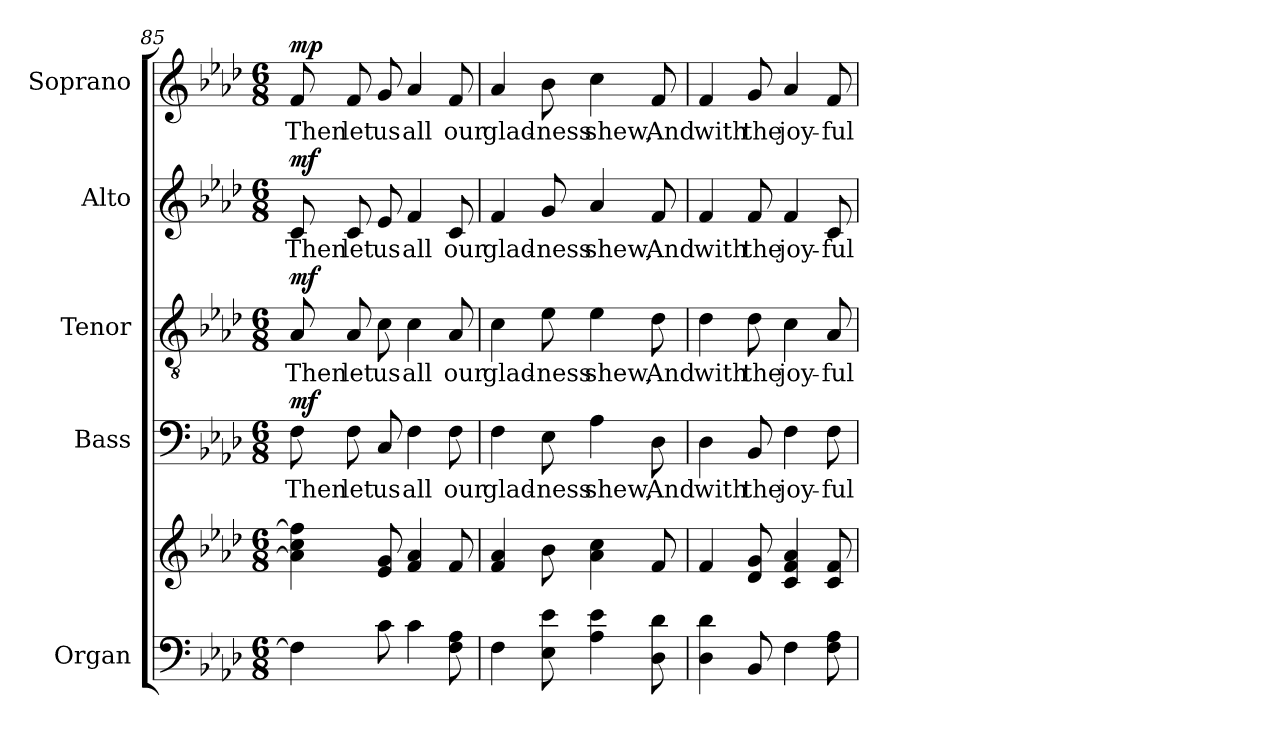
**kern	**kern	**kern	**text	**dynam	**kern	**text	**dynam	**kern	**text	**dynam	**kern	**text	**dynam
*part5	*part5	*part4	*part4	*part4	*part3	*part3	*part3	*part2	*part2	*part2	*part1	*part1	*part1
*staff6	*staff5	*staff4	*staff4	*staff4	*staff3	*staff3	*staff3	*staff2	*staff2	*staff2	*staff1	*staff1	*staff1
*I"Organ	*	*I"Bass	*	*	*I"Tenor	*	*	*I"Alto	*	*	*I"Soprano	*	*
*I'Org.	*	*I'B.	*	*	*I'T.	*	*	*I'A.	*	*	*I'S.	*	*
*clefF4	*clefG2	*clefF4	*	*	*clefGv2	*	*	*clefG2	*	*	*clefG2	*	*
*	*	*	*	*	*ITrd7c12	*	*	*	*	*	*	*	*
*k[b-e-a-d-]	*k[b-e-a-d-]	*k[b-e-a-d-]	*	*	*k[b-e-a-d-]	*	*	*k[b-e-a-d-]	*	*	*k[b-e-a-d-]	*	*
*A-:	*A-:	*A-:	*	*	*A-:	*	*	*A-:	*	*	*A-:	*	*
*M6/8	*M6/8	*M6/8	*	*	*M6/8	*	*	*M6/8	*	*	*M6/8	*	*
=85	=85	=85	=85	=85	=85	=85	=85	=85	=85	=85	=85	=85	=85
!	!	!	!LO:LY:b:color=#000000	!	!	!	!	!	!	!	!	!	!
!	!	!	!	!	!	!LO:LY:b:color=#000000	!	!	!	!	!	!	!
!	!	!	!	!	!	!	!	!	!LO:LY:b:color=#000000	!	!	!	!
!	!	!	!	!	!	!	!	!	!	!	!	!LO:LY:b:color=#000000	!
4Fi\]	4a-i\] 4cci 4ffi]	8Fi\	Then	mf	8AA-i/	Then	mf	8ci/	Then	mf	8fi/	Then	mp
!	!	!	!LO:LY:b:color=#000000	!	!	!	!	!	!	!	!	!	!
!	!	!	!	!	!	!LO:LY:b:color=#000000	!	!	!	!	!	!	!
!	!	!	!	!	!	!	!	!	!LO:LY:b:color=#000000	!	!	!	!
!	!	!	!	!	!	!	!	!	!	!	!	!LO:LY:b:color=#000000	!
.	.	8Fi\	let	.	8AA-i/	let	.	8ci/	let	.	8fi/	let	.
!	!	!	!LO:LY:b:color=#000000	!	!	!	!	!	!	!	!	!	!
!	!	!	!	!	!	!LO:LY:b:color=#000000	!	!	!	!	!	!	!
!	!	!	!	!	!	!	!	!	!LO:LY:b:color=#000000	!	!	!	!
!	!	!	!	!	!	!	!	!	!	!	!	!LO:LY:b:color=#000000	!
8ci\	8e-i/ 8gi	8Ci/	us	.	8Ci\	us	.	8e-i/	us	.	8gi/	us	.
!	!	!	!LO:LY:b:color=#000000	!	!	!	!	!	!	!	!	!	!
!	!	!	!	!	!	!LO:LY:b:color=#000000	!	!	!	!	!	!	!
!	!	!	!	!	!	!	!	!	!LO:LY:b:color=#000000	!	!	!	!
!	!	!	!	!	!	!	!	!	!	!	!	!LO:LY:b:color=#000000	!
4ci\	4fi/ 4a-i	4Fi\	all	.	4Ci\	all	.	4fi/	all	.	4a-i/	all	.
!	!	!	!LO:LY:b:color=#000000	!	!	!	!	!	!	!	!	!	!
!	!	!	!	!	!	!LO:LY:b:color=#000000	!	!	!	!	!	!	!
!	!	!	!	!	!	!	!	!	!LO:LY:b:color=#000000	!	!	!	!
!	!	!	!	!	!	!	!	!	!	!	!	!LO:LY:b:color=#000000	!
8Fi\ 8A-i	8fi/	8Fi\	our	.	8AA-i/	our	.	8ci/	our	.	8fi/	our	.
!!LO:PB:g=z
=86	=86	=86	=86	=86	=86	=86	=86	=86	=86	=86	=86	=86	=86
!	!	!	!LO:LY:b:color=#000000	!	!	!	!	!	!	!	!	!	!
!	!	!	!	!	!	!LO:LY:b:color=#000000	!	!	!	!	!	!	!
!	!	!	!	!	!	!	!	!	!LO:LY:b:color=#000000	!	!	!	!
!	!	!	!	!	!	!	!	!	!	!	!	!LO:LY:b:color=#000000	!
4Fi\	4fi/ 4a-i	4Fi\	glad-	.	4Ci\	glad-	.	4fi/	glad-	.	4a-i/	glad-	.
!	!	!	!LO:LY:b:color=#000000	!	!	!	!	!	!	!	!	!	!
!	!	!	!	!	!	!LO:LY:b:color=#000000	!	!	!	!	!	!	!
!	!	!	!	!	!	!	!	!	!LO:LY:b:color=#000000	!	!	!	!
!	!	!	!	!	!	!	!	!	!	!	!	!LO:LY:b:color=#000000	!
8E-i\ 8e-i	8b-i\	8E-i\	-ness	.	8E-i\	-ness	.	8gi/	-ness	.	8b-i\	-ness	.
!	!	!	!LO:LY:b:color=#000000	!	!	!	!	!	!	!	!	!	!
!	!	!	!	!	!	!LO:LY:b:color=#000000	!	!	!	!	!	!	!
!	!	!	!	!	!	!	!	!	!LO:LY:b:color=#000000	!	!	!	!
!	!	!	!	!	!	!	!	!	!	!	!	!LO:LY:b:color=#000000	!
4A-i\ 4e-i	4a-i\ 4cci	4A-i\	shew,	.	4E-i\	shew,	.	4a-i/	shew,	.	4cci\	shew,	.
!	!	!	!LO:LY:b:color=#000000	!	!	!	!	!	!	!	!	!	!
!	!	!	!	!	!	!LO:LY:b:color=#000000	!	!	!	!	!	!	!
!	!	!	!	!	!	!	!	!	!LO:LY:b:color=#000000	!	!	!	!
!	!	!	!	!	!	!	!	!	!	!	!	!LO:LY:b:color=#000000	!
8D-i\ 8d-i	8fi/	8D-i\	And	.	8D-i\	And	.	8fi/	And	.	8fi/	And	.
=87	=87	=87	=87	=87	=87	=87	=87	=87	=87	=87	=87	=87	=87
!	!	!	!LO:LY:b:color=#000000	!	!	!	!	!	!	!	!	!	!
!	!	!	!	!	!	!LO:LY:b:color=#000000	!	!	!	!	!	!	!
!	!	!	!	!	!	!	!	!	!LO:LY:b:color=#000000	!	!	!	!
!	!	!	!	!	!	!	!	!	!	!	!	!LO:LY:b:color=#000000	!
4D-i\ 4d-i	4fi/	4D-i\	with	.	4D-i\	with	.	4fi/	with	.	4fi/	with	.
!	!	!	!LO:LY:b:color=#000000	!	!	!	!	!	!	!	!	!	!
!	!	!	!	!	!	!LO:LY:b:color=#000000	!	!	!	!	!	!	!
!	!	!	!	!	!	!	!	!	!LO:LY:b:color=#000000	!	!	!	!
!	!	!	!	!	!	!	!	!	!	!	!	!LO:LY:b:color=#000000	!
8BB-i/	8d-i/ 8gi	8BB-i/	the	.	8D-i\	the	.	8fi/	the	.	8gi/	the	.
!	!	!	!LO:LY:b:color=#000000	!	!	!	!	!	!	!	!	!	!
!	!	!	!	!	!	!LO:LY:b:color=#000000	!	!	!	!	!	!	!
!	!	!	!	!	!	!	!	!	!LO:LY:b:color=#000000	!	!	!	!
!	!	!	!	!	!	!	!	!	!	!	!	!LO:LY:b:color=#000000	!
4Fi\	4ci/ 4fi 4a-i	4Fi\	joy-	.	4Ci\	joy-	.	4fi/	joy-	.	4a-i/	joy-	.
!	!	!	!LO:LY:b:color=#000000	!	!	!	!	!	!	!	!	!	!
!	!	!	!	!	!	!LO:LY:b:color=#000000	!	!	!	!	!	!	!
!	!	!	!	!	!	!	!	!	!LO:LY:b:color=#000000	!	!	!	!
!	!	!	!	!	!	!	!	!	!	!	!	!LO:LY:b:color=#000000	!
8Fi\ 8A-i	8ci/ 8fi	8Fi\	-ful	.	8AA-i/	-ful	.	8ci/	-ful	.	8fi/	-ful	.
=	=	=	=	=	=	=	=	=	=	=	=	=	=
*-	*-	*-	*-	*-	*-	*-	*-	*-	*-	*-	*-	*-	*-
